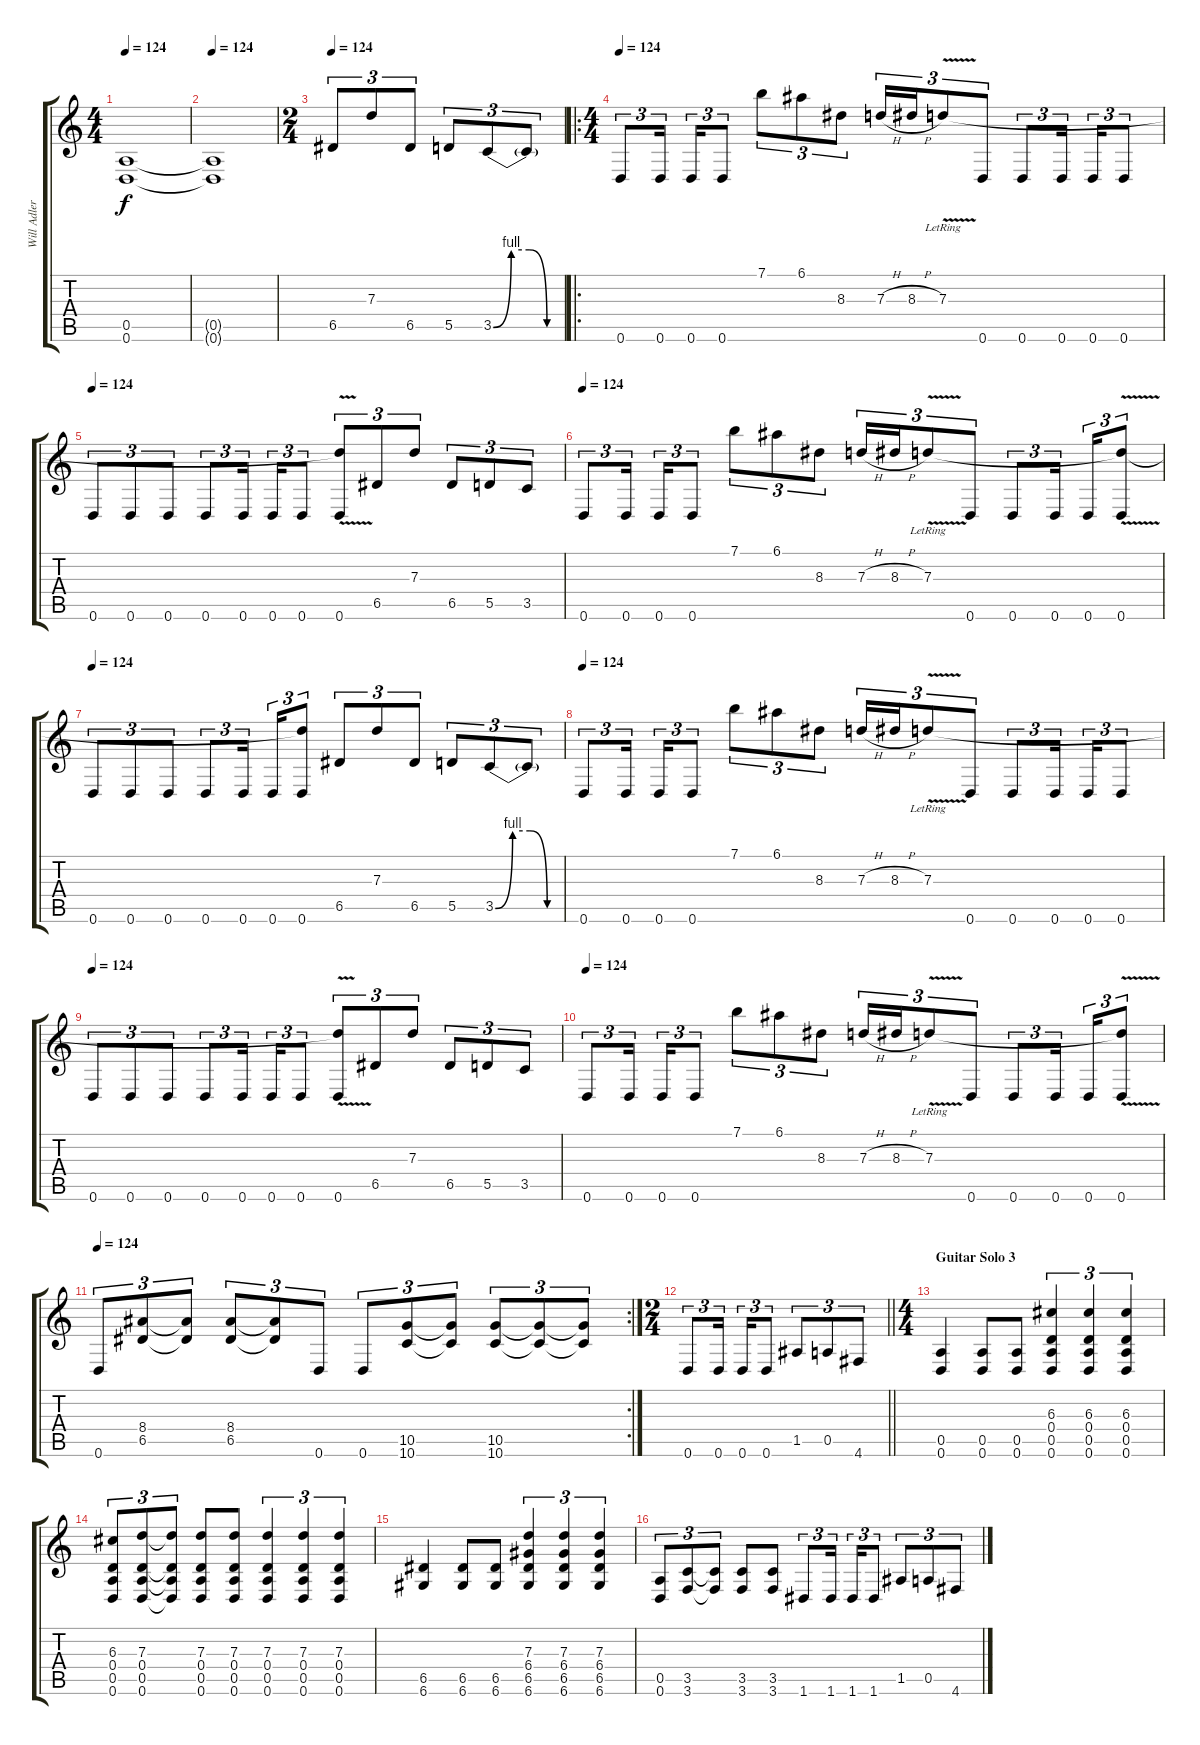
\track ("Will Adler - Rhythm" "Will Adler") {instrument distortionguitar}
\staff {score tabs}
\tuning (E4 B3 G3 D3 A2 D2) {hide}
\ts (4 4)
\tempo 124
\clef g2
\ks c
(0.5{t} 0.6{t}).1{dy f} |
\tempo 124
(0.5{t} 0.6{t}).1 |
\ts (2 4)
\tempo 124
6.5.8{tu (3 2)} 7.3.8{tu (3 2)} 6.5.8{tu (3 2)} 5.5.8{tu (3 2)} 3.5{be (custom 0 0 15 4 30 4 45 0 60 0)}.8{tu (3 2)} 3.5{t}.8{tu (3 2)} |
\ro
\ts (4 4)
\tempo 124
0.6.8{tu (3 2)} 0.6.16{tu (3 2) beam splitsecondary} 0.6.16{tu (3 2)} 0.6.8{tu (3 2)} 7.1.8{tu (3 2)} 6.1.8{tu (3 2)} 8.3.8{tu (3 2)} 7.3{h}.16{tu (3 2)} 8.3{h}.16{tu (3 2)} 7.3{v lr}.8{tu (3 2)} 0.6.8{tu (3 2)} 0.6.8{tu (3 2)} 0.6.16{tu (3 2) beam splitsecondary} 0.6.16{tu (3 2)} 0.6.8{tu (3 2)} |
\tempo 124
0.6.8{tu (3 2)} 0.6.8{tu (3 2)} 0.6.8{tu (3 2)} 0.6.8{tu (3 2)} 0.6.16{tu (3 2) beam splitsecondary} 0.6.16{tu (3 2)} 0.6.8{tu (3 2)} (7.3{t} 0.6).8{tu (3 2)} 6.5.8{tu (3 2)} 7.3.8{tu (3 2)} 6.5.8{tu (3 2)} 5.5.8{tu (3 2)} 3.5.8{tu (3 2)} |
\tempo 124
0.6.8{tu (3 2)} 0.6.16{tu (3 2) beam splitsecondary} 0.6.16{tu (3 2)} 0.6.8{tu (3 2)} 7.1.8{tu (3 2)} 6.1.8{tu (3 2)} 8.3.8{tu (3 2)} 7.3{h}.16{tu (3 2)} 8.3{h}.16{tu (3 2)} 7.3{v lr}.8{tu (3 2)} 0.6.8{tu (3 2)} 0.6.8{tu (3 2)} 0.6.16{tu (3 2) beam splitsecondary} 0.6.16{tu (3 2)} (7.3{t} 0.6).8{tu (3 2)} |
\tempo 124
0.6.8{tu (3 2)} 0.6.8{tu (3 2)} 0.6.8{tu (3 2)} 0.6.8{tu (3 2)} 0.6.16{tu (3 2) beam splitsecondary} 0.6.16{tu (3 2)} (7.3{t} 0.6).8{tu (3 2)} 6.5.8{tu (3 2)} 7.3.8{tu (3 2)} 6.5.8{tu (3 2)} 5.5.8{tu (3 2)} 3.5{be (custom 0 0 15 4 30 4 45 0 60 0)}.8{tu (3 2)} 3.5{t}.8{tu (3 2)} |
\tempo 124
0.6.8{tu (3 2)} 0.6.16{tu (3 2) beam splitsecondary} 0.6.16{tu (3 2)} 0.6.8{tu (3 2)} 7.1.8{tu (3 2)} 6.1.8{tu (3 2)} 8.3.8{tu (3 2)} 7.3{h}.16{tu (3 2)} 8.3{h}.16{tu (3 2)} 7.3{v lr}.8{tu (3 2)} 0.6.8{tu (3 2)} 0.6.8{tu (3 2)} 0.6.16{tu (3 2) beam splitsecondary} 0.6.16{tu (3 2)} 0.6.8{tu (3 2)} |
\tempo 124
0.6.8{tu (3 2)} 0.6.8{tu (3 2)} 0.6.8{tu (3 2)} 0.6.8{tu (3 2)} 0.6.16{tu (3 2) beam splitsecondary} 0.6.16{tu (3 2)} 0.6.8{tu (3 2)} (7.3{t} 0.6).8{tu (3 2)} 6.5.8{tu (3 2)} 7.3.8{tu (3 2)} 6.5.8{tu (3 2)} 5.5.8{tu (3 2)} 3.5.8{tu (3 2)} |
\tempo 124
0.6.8{tu (3 2)} 0.6.16{tu (3 2) beam splitsecondary} 0.6.16{tu (3 2)} 0.6.8{tu (3 2)} 7.1.8{tu (3 2)} 6.1.8{tu (3 2)} 8.3.8{tu (3 2)} 7.3{h}.16{tu (3 2)} 8.3{h}.16{tu (3 2)} 7.3{v lr}.8{tu (3 2)} 0.6.8{tu (3 2)} 0.6.8{tu (3 2)} 0.6.16{tu (3 2) beam splitsecondary} 0.6.16{tu (3 2)} (7.3{t} 0.6).8{tu (3 2)} |
\rc 2
\tempo 124
0.6.8{tu (3 2)} (8.4 6.5).8{tu (3 2)} (8.4{t} 6.5{t}).8{tu (3 2)} (8.4 6.5).8{tu (3 2)} (8.4{t} 6.5{t}).8{tu (3 2)} 0.6.8{tu (3 2)} 0.6.8{tu (3 2)} (10.5 10.6).8{tu (3 2)} (10.5{t} 10.6{t}).8{tu (3 2)} (10.5 10.6).8{tu (3 2)} (10.5{t} 10.6{t}).8{tu (3 2)} (10.5{t} 10.6{t}).8{tu (3 2)} |
\ts (2 4)
\barLineRight lightlight
0.6.8{tu (3 2)} 0.6.16{tu (3 2) beam splitsecondary} 0.6.16{tu (3 2)} 0.6.8{tu (3 2)} 1.5.8{tu (3 2)} 0.5.8{tu (3 2)} 4.6.8{tu (3 2)} |
\ts (4 4)
\section ("" "Guitar Solo 3")
(0.5 0.6).4 (0.5 0.6).8 (0.5 0.6).8 (6.3 0.4 0.5 0.6).4{tu (3 2)} (6.3 0.4 0.5 0.6).4{tu (3 2)} (6.3 0.4 0.5 0.6).4{tu (3 2)} |
(6.3 0.4 0.5 0.6).8{tu (3 2)} (7.3 0.4 0.5 0.6).8{tu (3 2)} (7.3{t} 0.4{t} 0.5{t} 0.6{t}).8{tu (3 2)} (7.3 0.4 0.5 0.6).8 (7.3 0.4 0.5 0.6).8 (7.3 0.4 0.5 0.6).4{tu (3 2)} (7.3 0.4 0.5 0.6).4{tu (3 2)} (7.3 0.4 0.5 0.6).4{tu (3 2)} |
(6.5 6.6).4 (6.5 6.6).8 (6.5 6.6).8 (7.3 6.4 6.5 6.6).4{tu (3 2)} (7.3 6.4 6.5 6.6).4{tu (3 2)} (7.3 6.4 6.5 6.6).4{tu (3 2)} |
(0.5 0.6).8{tu (3 2)} (3.5 3.6).8{tu (3 2)} (3.5{t} 3.6{t}).8{tu (3 2)} (3.5 3.6).8 (3.5 3.6).8 1.6.8{tu (3 2)} 1.6.16{tu (3 2) beam splitsecondary} 1.6.16{tu (3 2)} 1.6.8{tu (3 2)} 1.5.8{tu (3 2)} 0.5.8{tu (3 2)} 4.6.8{tu (3 2)}
